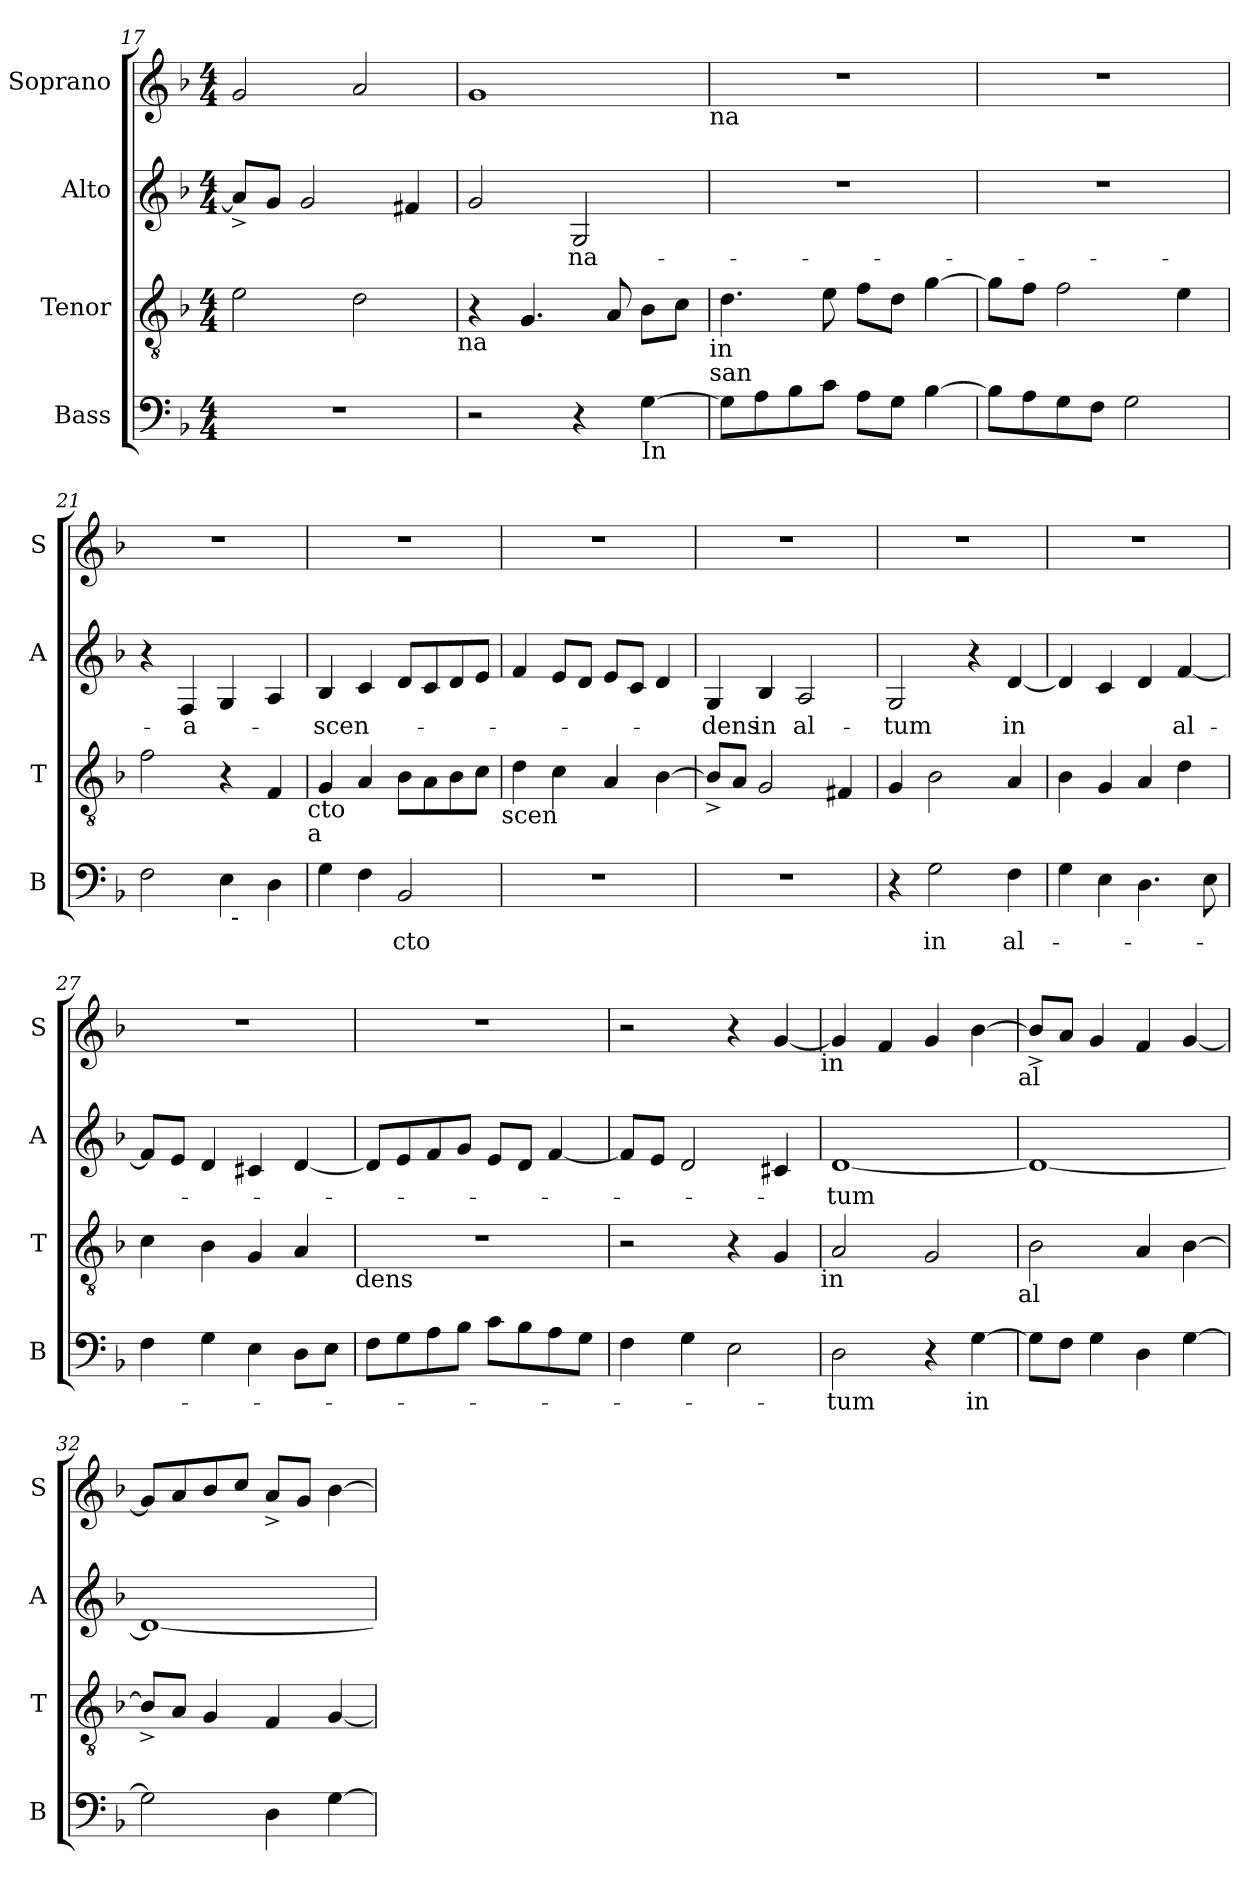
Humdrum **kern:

**kern	**text	**kern	**kern	**text	**kern
*part4	*part4	*part3	*part2	*part2	*part1
*staff4	*staff4	*staff3	*staff2	*staff2	*staff1
*I"Bass	*	*I"Tenor	*I"Alto	*	*I"Soprano
*I'B	*	*I'T	*I'A	*	*I'S
!!LO:PB:g=z
*clefF4	*	*clefGv2	*clefG2	*	*clefG2
*k[b-]	*	*k[b-]	*k[b-]	*	*k[b-]
*F:	*	*F:	*F:	*	*F:
*M4/4	*	*M4/4	*M4/4	*	*M4/4
=17	=17	=17	=17	=17	=17
1r	.	2e\	8a^</L]	.	2g/
.	.	.	8g/J	.	.
.	.	.	2g/	.	.
.	.	2d\	.	.	2a/
.	.	.	4f#X/	.	.
!	!	!LO:TX:b:t=na	!	!	!
=18	=18	=18	=18	=18	=18
2r	.	4r	2g/	.	1g
.	.	4.G/	.	.	.
!	!	!	!	!LO:LY:b	!
4r	.	.	2G/	-na-	.
.	.	8A/	.	.	.
!LO:TX:b:t=In	!	!	!	!	!
[>4G\	.	8B-\L	.	.	.
.	.	8c\J	.	.	.
!	!	!	!	!	!LO:TX:b:t=na
!	!	!LO:TX:b:t=in	!	!	!
!	!	!LO:TX:b:t=san	!	!	!
=19	=19	=19	=19	=19	=19
8G\L]	.	4.d\	1r	.	1r
8A\	.	.	.	.	.
8B-\	.	.	.	.	.
8c\J	.	8e\	.	.	.
8A\L	.	8f\L	.	.	.
8G\J	.	8d\J	.	.	.
[>4B-\	.	[>4g\	.	.	.
=20	=20	=20	=20	=20	=20
8B-\L]	.	8g\L]	1r	.	1r
8A\	.	8f\J	.	.	.
8G\	.	2f\	.	.	.
8F\J	.	.	.	.	.
2G\	.	.	.	.	.
.	.	4e\	.	.	.
=21	=21	=21	=21	=21	=21
!LO:TX:b:t=san	!	!	!	!	!
*^	*	*	*	*	*
2F\	2ryy	.	2f\	4r	.	1r
!	!	!	!	!	!LO:LY:b	!
.	.	.	.	4F/	-a-	.
4E\	32ryy	.	4r	4G/	.	.
!	!LO:TX:b:t=-	!	!	!	!	!
.	4...ryy	.	.	.	.	.
4D\	.	.	4F/	4A/	.	.
!	!	!	!LO:TX:b:t=cto	!	!	!
!	!	!	!LO:TX:b:t=a	!	!	!
!!LO:LB:g=z
=22	=22	=22	=22	=22	=22	=22
!	!	!	!	!	!LO:LY:b	!
*v	*v	*	*	*	*	*
4G\	.	4G/	4B-/	-scen-	1r
4F\	.	4A/	4c/	.	.
!	!LO:LY:b	!	!	!	!
2BB-/	cto	8B-\L	8d/L	.	.
.	.	8A\	8c/	.	.
.	.	8B-\	8d/	.	.
.	.	8c\J	8e/J	.	.
!	!	!LO:TX:b:t=scen	!	!	!
=23	=23	=23	=23	=23	=23
1r	.	4d\	4f/	.	1r
.	.	4c\	8e/L	.	.
.	.	.	8d/J	.	.
.	.	4A/	8e/L	.	.
.	.	.	8c/J	.	.
.	.	[>4B-\	4d/	.	.
=24	=24	=24	=24	=24	=24
!	!	!	!	!LO:LY:b	!
1r	.	8B-^</L]	4G/	-dens	1r
.	.	8A/J	.	.	.
!	!	!	!	!LO:LY:b	!
.	.	2G/	4B-/	in	.
!	!	!	!	!LO:LY:b	!
.	.	.	2A/	al-	.
.	.	4F#X/	.	.	.
=25	=25	=25	=25	=25	=25
!	!	!	!	!LO:LY:b	!
4r	.	4G/	2G/	-tum	1r
!	!LO:LY:b	!	!	!	!
2G\	in	2B-\	.	.	.
.	.	.	4r	.	.
!	!LO:LY:b	!	!	!LO:LY:b	!
4F\	al-	4A/	[<4d/	in	.
=26	=26	=26	=26	=26	=26
4G\	.	4B-\	4d/]	.	1r
4E\	.	4G/	4c/	.	.
4.D\	.	4A/	4d/	.	.
!	!	!	!	!LO:LY:b	!
.	.	4d\	[<4f/	al-	.
8E\	.	.	.	.	.
!!LO:LB:g=z
=27	=27	=27	=27	=27	=27
4F\	.	4c\	8f/L]	.	1r
.	.	.	8e/J	.	.
4G\	.	4B-\	4d/	.	.
4E\	.	4G/	4c#X/	.	.
8D\L	.	4A/	[<4d/	.	.
8E\J	.	.	.	.	.
!	!	!LO:TX:b:t=dens	!	!	!
=28	=28	=28	=28	=28	=28
8F\L	.	1r	8d/L]	.	1r
8G\	.	.	8e/	.	.
8A\	.	.	8f/	.	.
8B-\J	.	.	8g/J	.	.
8c\L	.	.	8e/L	.	.
8B-\	.	.	8d/J	.	.
8A\	.	.	[<4f/	.	.
8G\J	.	.	.	.	.
=29	=29	=29	=29	=29	=29
4F\	.	2r	8f/L]	.	2r
.	.	.	8e/J	.	.
4G\	.	.	2d/	.	.
2E\	.	4r	.	.	4r
.	.	4G/	4c#X/	.	[<4g/
!	!	!	!	!	!LO:TX:b:t=in
!	!	!LO:TX:b:t=in	!	!	!
=30	=30	=30	=30	=30	=30
!	!LO:LY:b	!	!	!LO:LY:b	!
2D\	-tum	2A/	[<1d	-tum	4g/]
.	.	.	.	.	4f/
4r	.	2G/	.	.	4g/
!	!LO:LY:b	!	!	!	!
[>4G\	in	.	.	.	[>4b-\
!	!	!	!	!	!LO:TX:b:t=al
!	!	!LO:TX:b:t=al	!	!	!
=31	=31	=31	=31	=31	=31
8G\L]	.	2B-\	1d_	.	8b-^</L]
8F\J	.	.	.	.	8a/J
4G\	.	.	.	.	4g/
4D\	.	4A/	.	.	4f/
[>4G\	.	[>4B-\	.	.	[>4g/
!!LO:PB:g=z
=32	=32	=32	=32	=32	=32
2G\]	.	8B-^</L]	1d_	.	8g/L]
.	.	8A/J	.	.	8a/
.	.	4G/	.	.	8b-/
.	.	.	.	.	8cc/J
4D\	.	4F/	.	.	8a^</L
.	.	.	.	.	8g/J
[>4G\	.	[<4G/	.	.	[>4b-\
=	=	=	=	=	=
*-	*-	*-	*-	*-	*-
